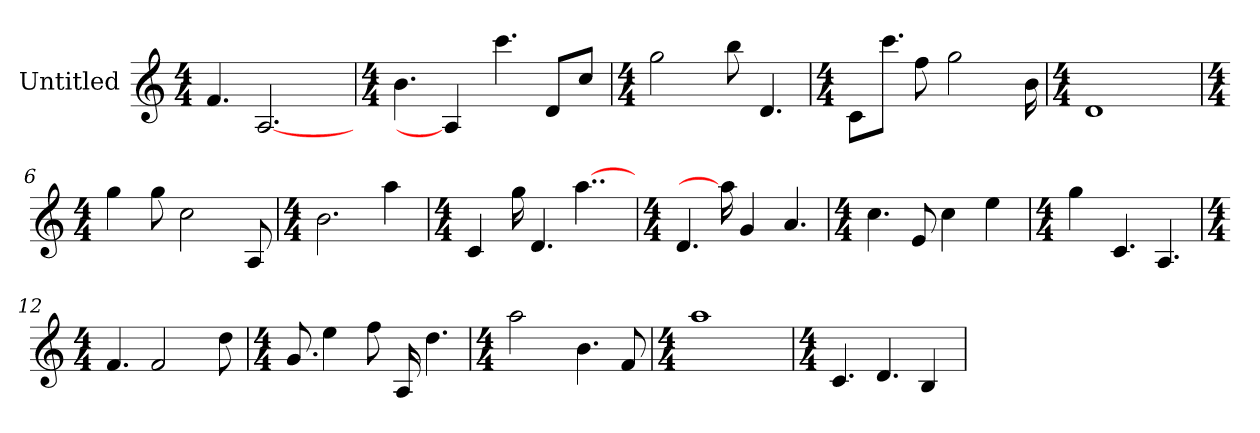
**kern
*part1
*staff1
*I"Untitled
*k[]
*C:
*M4/4
=1
!LO:N:vis=4.
4f
[2.A
=2
*k[]
*C:
*M4/4
!LO:N:vis=4.
4b
4A]
!LO:N:vis=4.
4ccc
8dL
8ccJ
=3
*k[]
*C:
*M4/4
2gg
8bb
!LO:N:vis=4.
4d
=4
*k[]
*C:
*M4/4
8cL
!LO:N:vis=8.
8cccJ
8ff
2gg
16b
=5
*k[]
*C:
*M4/4
1d
=6
*k[]
*C:
*M4/4
4gg
8gg
2cc
8A
=7
*k[]
*C:
*M4/4
!LO:N:vis=2.
2b
4aa
=8
*k[]
*C:
*M4/4
4c
16gg
!LO:N:vis=4.
4d
[4..aa
=9
*k[]
*C:
*M4/4
!LO:N:vis=4.
4d
16aa]
4g
!LO:N:vis=4.
4a
=10
*k[]
*C:
*M4/4
!LO:N:vis=4.
4cc
8e
4cc
4ee
=11
*k[]
*C:
*M4/4
4gg
!LO:N:vis=4.
4c
!LO:N:vis=4.
4A
=12
*k[]
*C:
*M4/4
!LO:N:vis=4.
4f
2f
8dd
=13
*k[]
*C:
*M4/4
!LO:N:vis=8.
8g
4ee
8ff
16A
!LO:N:vis=4.
4dd
=14
*k[]
*C:
*M4/4
2aa
!LO:N:vis=4.
4b
8f
=15
*k[]
*C:
*M4/4
1aa
=16
*k[]
*C:
*M4/4
!LO:N:vis=4.
4c
!LO:N:vis=4.
4d
4B
=
*-
